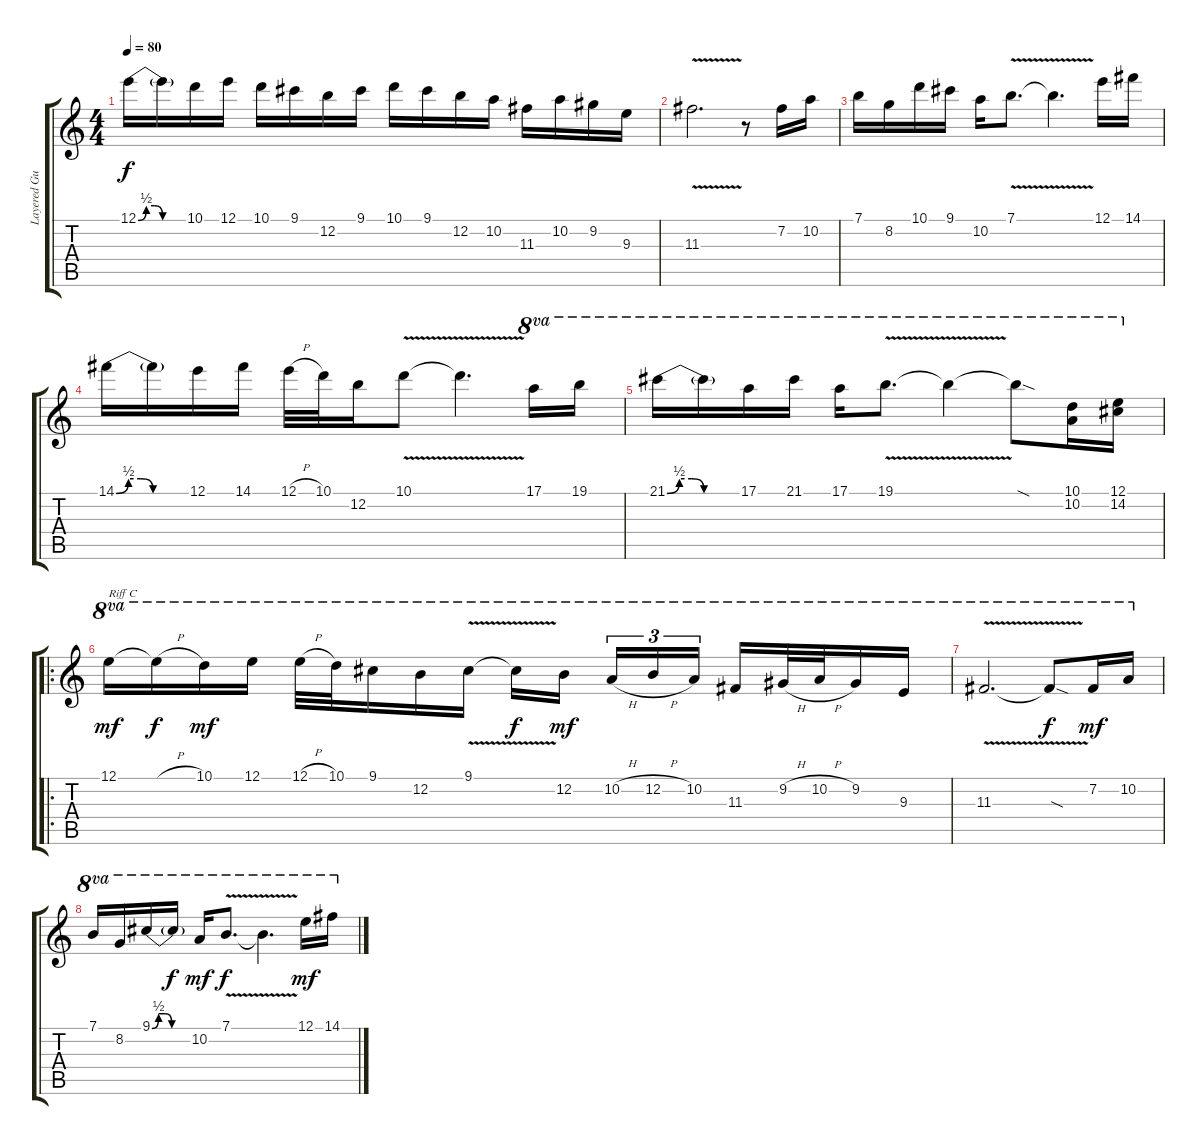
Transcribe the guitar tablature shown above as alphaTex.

\track ("Layered Guitar/ Harmony" "Layered Gu") {instrument overdrivenguitar}
\staff {score tabs}
\tuning (E4 B3 G3 D3 A2 E2) {hide}
\ts (4 4)
\tempo 80
\clef g2
\ks c
12.1{be (custom 0 0 10 2 20 2 30 0 60 0)}.16{dy f} 12.1{t}.16 10.1.16 12.1.16 10.1.16 9.1.16 12.2.16 9.1.16 10.1.16 9.1.16 12.2.16 10.2.16 11.3.16 10.2.16 9.2.16 9.3.16 |
11.3{v}.2{d} r.8 7.2.16 10.2.16 |
7.1.16 8.2.16 10.1.16 9.1.16 10.2.16 7.1{v}.8{d} 7.1{t}.4{d} 12.1.16 14.1.16 |
14.1{be (custom 0 0 10 2 20 2 30 0 60 0)}.16 14.1{t}.16 12.1.16 14.1.16 12.1{h}.32 10.1.32 12.2.16 10.1{v}.8 10.1{t}.4{d} 17.1.16{ot 8va} 19.1.16{ot 8va} |
21.1{be (custom 0 0 10 2 20 2 30 0 60 0)}.16{ot 8va} 21.1{t}.16{ot 8va} 17.1.16{ot 8va} 21.1.16{ot 8va} 17.1.16{ot 8va} 19.1{v}.8{d ot 8va} 19.1{t}.4{ot 8va} 19.1{sod t}.8{ot 8va} (10.1 10.2).16{ot 8va} (12.1 14.2).16{ot 8va} |
\ro
12.1.16{ot 8va txt "Riff C" dy mf} 12.1{h t}.16{ot 8va dy f} 10.1.16{ot 8va dy mf} 12.1.16{ot 8va} 12.1{h}.32{ot 8va} 10.1.32{ot 8va} 9.1.16{ot 8va} 12.2.16{ot 8va} 9.1{v}.16{ot 8va} 9.1{t}.16{ot 8va dy f} 12.2.16{ot 8va dy mf beam splitsecondary} 10.2{h}.16{tu (3 2) ot 8va} 12.2{h}.16{tu (3 2) ot 8va} 10.2.16{tu (3 2) ot 8va} 11.3.16{ot 8va} 9.2{h}.32{ot 8va} 10.2{h}.32{ot 8va} 9.2.16{ot 8va} 9.3.16{ot 8va} |
11.3{v}.2{d ot 8va} 11.3{sod t}.8{ot 8va dy f} 7.2.16{ot 8va dy mf} 10.2.16{ot 8va} |
7.1.16{ot 8va} 8.2.16{ot 8va} 9.1{be (custom 0 0 10 2 20 2 30 0 60 0)}.16{ot 8va} 9.1{t}.16{ot 8va dy f} 10.2.16{ot 8va dy mf} 7.1{v}.8{d ot 8va dy f} 7.1{t}.4{d ot 8va} 12.1.16{ot 8va dy mf} 14.1.16{ot 8va}
